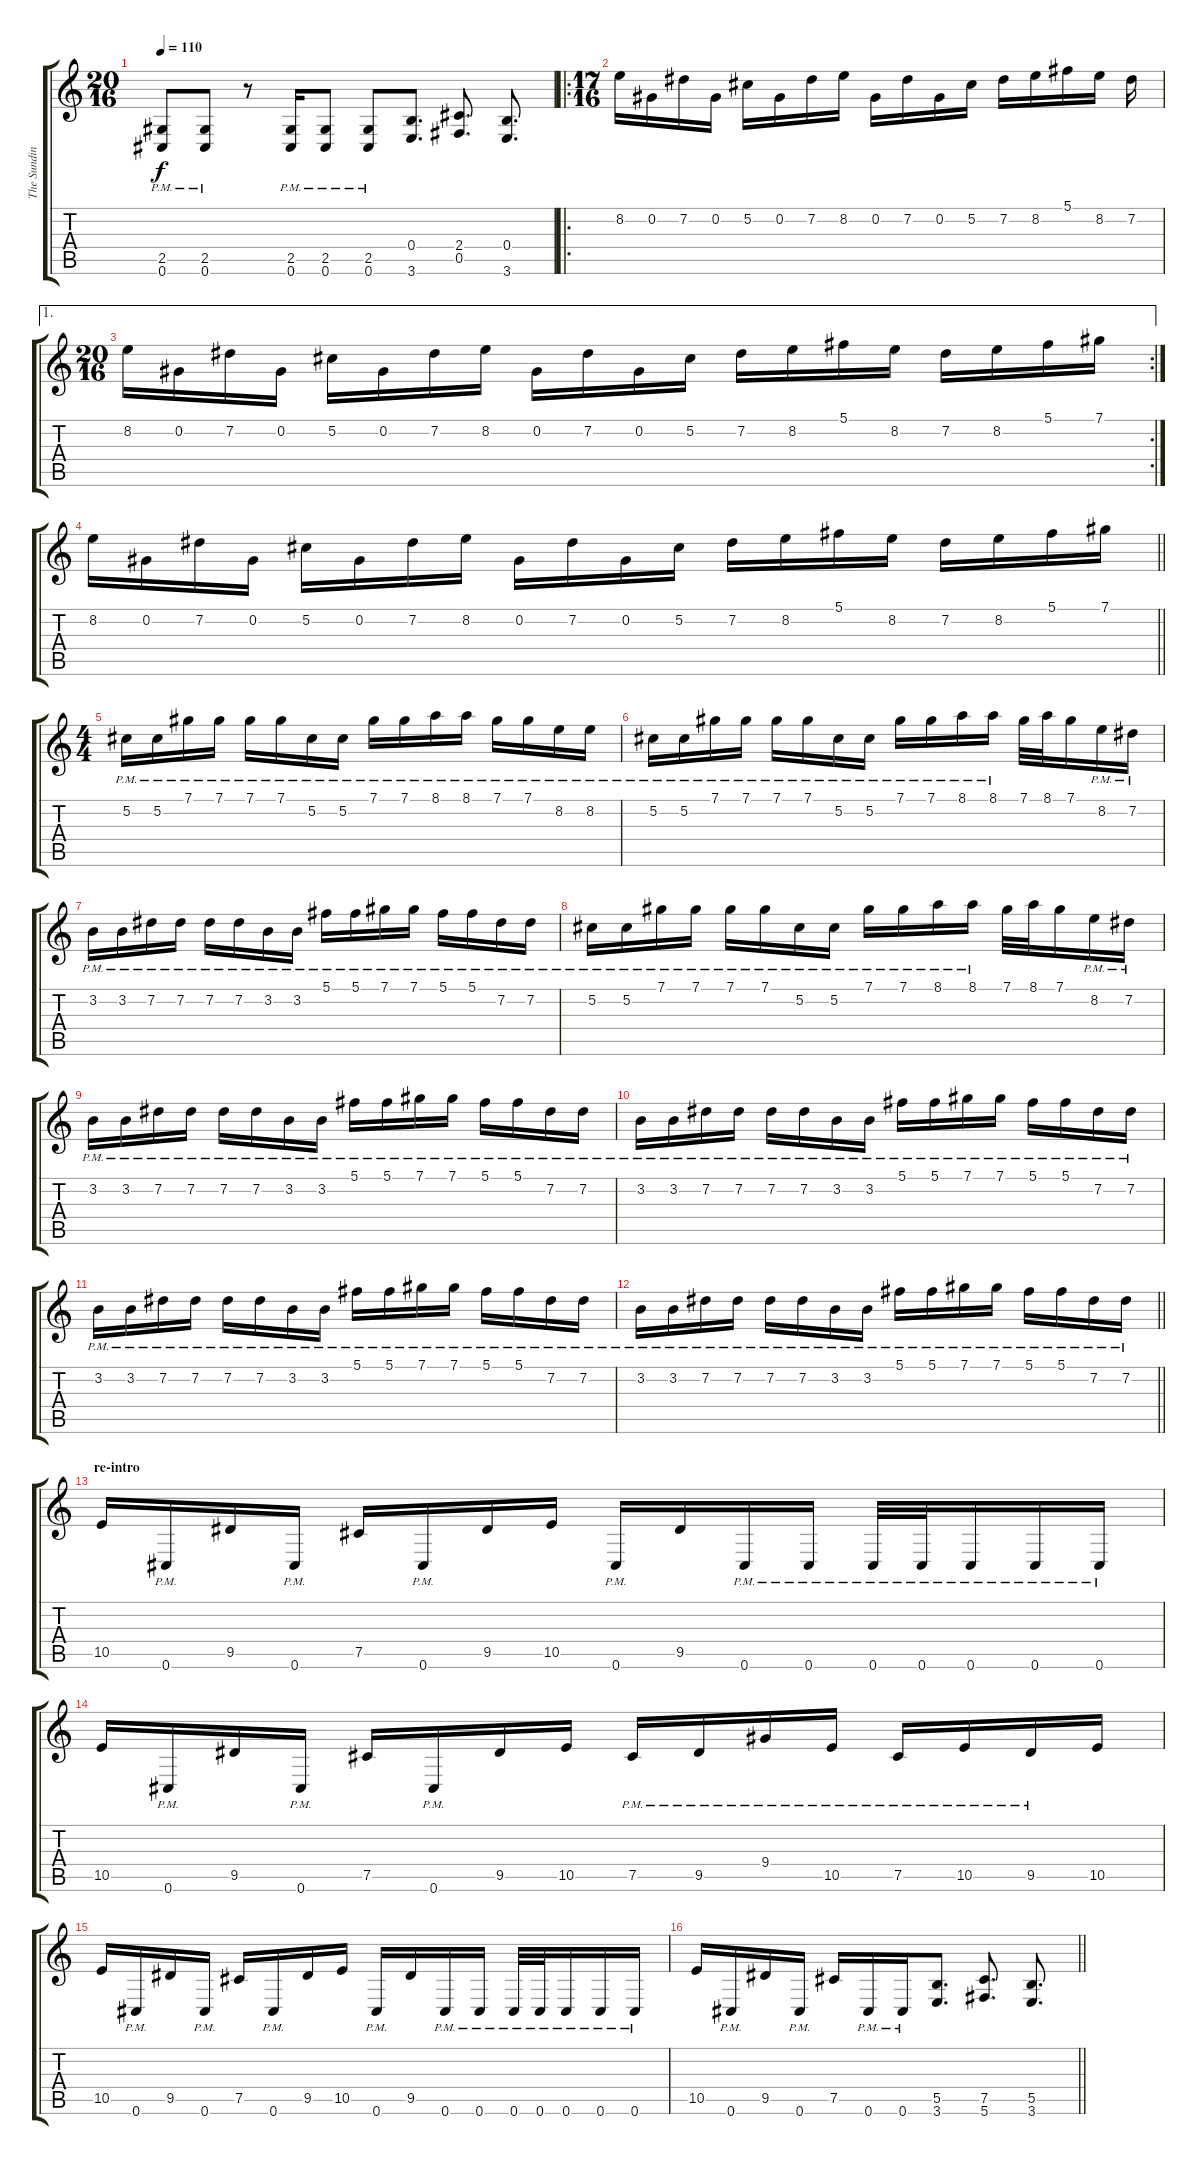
\track ("The Sundin" "The Sundin") {instrument distortionguitar}
\staff {score tabs}
\tuning (Db4 Ab3 E3 B2 Gb2 Db2) {hide}
\ts (20 16)
\tempo 110
\clef g2
\ks c
(2.5{pm} 0.6{pm}).8{dy f} (2.5{pm} 0.6{pm}).8 r.8 (2.5{pm} 0.6{pm}).16 (2.5{pm} 0.6{pm}).8 (2.5{pm} 0.6{pm}).8 (0.4 3.6).8{d} (2.4 0.5).8{d} (0.4 3.6).8{d} |
\ro
\ts (17 16)
8.2.16 0.2.16 7.2.16 0.2.16 5.2.16 0.2.16 7.2.16 8.2.16 0.2.16 7.2.16 0.2.16 5.2.16 7.2.16 8.2.16 5.1.16 8.2.16 7.2.16 |
\ae 1
\rc 2
\ts (20 16)
8.2.16 0.2.16 7.2.16 0.2.16 5.2.16 0.2.16 7.2.16 8.2.16 0.2.16 7.2.16 0.2.16 5.2.16 7.2.16 8.2.16 5.1.16 8.2.16 7.2.16 8.2.16 5.1.16 7.1.16 |
\barLineRight lightlight
8.2.16 0.2.16 7.2.16 0.2.16 5.2.16 0.2.16 7.2.16 8.2.16 0.2.16 7.2.16 0.2.16 5.2.16 7.2.16 8.2.16 5.1.16 8.2.16 7.2.16 8.2.16 5.1.16 7.1.16 |
\ts (4 4)
\section ("" "")
5.2{pm}.16 5.2{pm}.16 7.1{pm}.16 7.1{pm}.16 7.1{pm}.16 7.1{pm}.16 5.2{pm}.16 5.2{pm}.16 7.1{pm}.16 7.1{pm}.16 8.1{pm}.16 8.1{pm}.16 7.1{pm}.16 7.1{pm}.16 8.2{pm}.16 8.2{pm}.16 |
5.2{pm}.16 5.2{pm}.16 7.1{pm}.16 7.1{pm}.16 7.1{pm}.16 7.1{pm}.16 5.2{pm}.16 5.2{pm}.16 7.1{pm}.16 7.1{pm}.16 8.1{pm}.16 8.1{pm}.16 7.1.32 8.1.32 7.1.16 8.2{pm}.16 7.2{pm}.16 |
3.2{pm}.16 3.2{pm}.16 7.2{pm}.16 7.2{pm}.16 7.2{pm}.16 7.2{pm}.16 3.2{pm}.16 3.2{pm}.16 5.1{pm}.16 5.1{pm}.16 7.1{pm}.16 7.1{pm}.16 5.1{pm}.16 5.1{pm}.16 7.2{pm}.16 7.2{pm}.16 |
5.2{pm}.16 5.2{pm}.16 7.1{pm}.16 7.1{pm}.16 7.1{pm}.16 7.1{pm}.16 5.2{pm}.16 5.2{pm}.16 7.1{pm}.16 7.1{pm}.16 8.1{pm}.16 8.1{pm}.16 7.1.32 8.1.32 7.1.16 8.2{pm}.16 7.2{pm}.16 |
3.2{pm}.16 3.2{pm}.16 7.2{pm}.16 7.2{pm}.16 7.2{pm}.16 7.2{pm}.16 3.2{pm}.16 3.2{pm}.16 5.1{pm}.16 5.1{pm}.16 7.1{pm}.16 7.1{pm}.16 5.1{pm}.16 5.1{pm}.16 7.2{pm}.16 7.2{pm}.16 |
3.2{pm}.16 3.2{pm}.16 7.2{pm}.16 7.2{pm}.16 7.2{pm}.16 7.2{pm}.16 3.2{pm}.16 3.2{pm}.16 5.1{pm}.16 5.1{pm}.16 7.1{pm}.16 7.1{pm}.16 5.1{pm}.16 5.1{pm}.16 7.2{pm}.16 7.2{pm}.16 |
3.2{pm}.16 3.2{pm}.16 7.2{pm}.16 7.2{pm}.16 7.2{pm}.16 7.2{pm}.16 3.2{pm}.16 3.2{pm}.16 5.1{pm}.16 5.1{pm}.16 7.1{pm}.16 7.1{pm}.16 5.1{pm}.16 5.1{pm}.16 7.2{pm}.16 7.2{pm}.16 |
\barLineRight lightlight
3.2{pm}.16 3.2{pm}.16 7.2{pm}.16 7.2{pm}.16 7.2{pm}.16 7.2{pm}.16 3.2{pm}.16 3.2{pm}.16 5.1{pm}.16 5.1{pm}.16 7.1{pm}.16 7.1{pm}.16 5.1{pm}.16 5.1{pm}.16 7.2{pm}.16 7.2{pm}.16 |
\section ("" "re-intro")
10.5.16 0.6{pm}.16 9.5.16 0.6{pm}.16 7.5.16 0.6{pm}.16 9.5.16 10.5.16 0.6{pm}.16 9.5.16 0.6{pm}.16 0.6{pm}.16 0.6{pm}.32 0.6{pm}.32 0.6{pm}.16 0.6{pm}.16 0.6{pm}.16 |
10.5.16 0.6{pm}.16 9.5.16 0.6{pm}.16 7.5.16 0.6{pm}.16 9.5.16 10.5.16 7.5{pm}.16 9.5{pm}.16 9.4{pm}.16 10.5{pm}.16 7.5{pm}.16 10.5{pm}.16 9.5{pm}.16 10.5.16 |
10.5.16 0.6{pm}.16 9.5.16 0.6{pm}.16 7.5.16 0.6{pm}.16 9.5.16 10.5.16 0.6{pm}.16 9.5.16 0.6{pm}.16 0.6{pm}.16 0.6{pm}.32 0.6{pm}.32 0.6{pm}.16 0.6{pm}.16 0.6{pm}.16 |
\barLineRight lightlight
10.5.16 0.6{pm}.16 9.5.16 0.6{pm}.16 7.5.16 0.6{pm}.16 0.6{pm}.16 (5.5 3.6).8{d} (7.5 5.6).8{d} (5.5 3.6).8{d}
